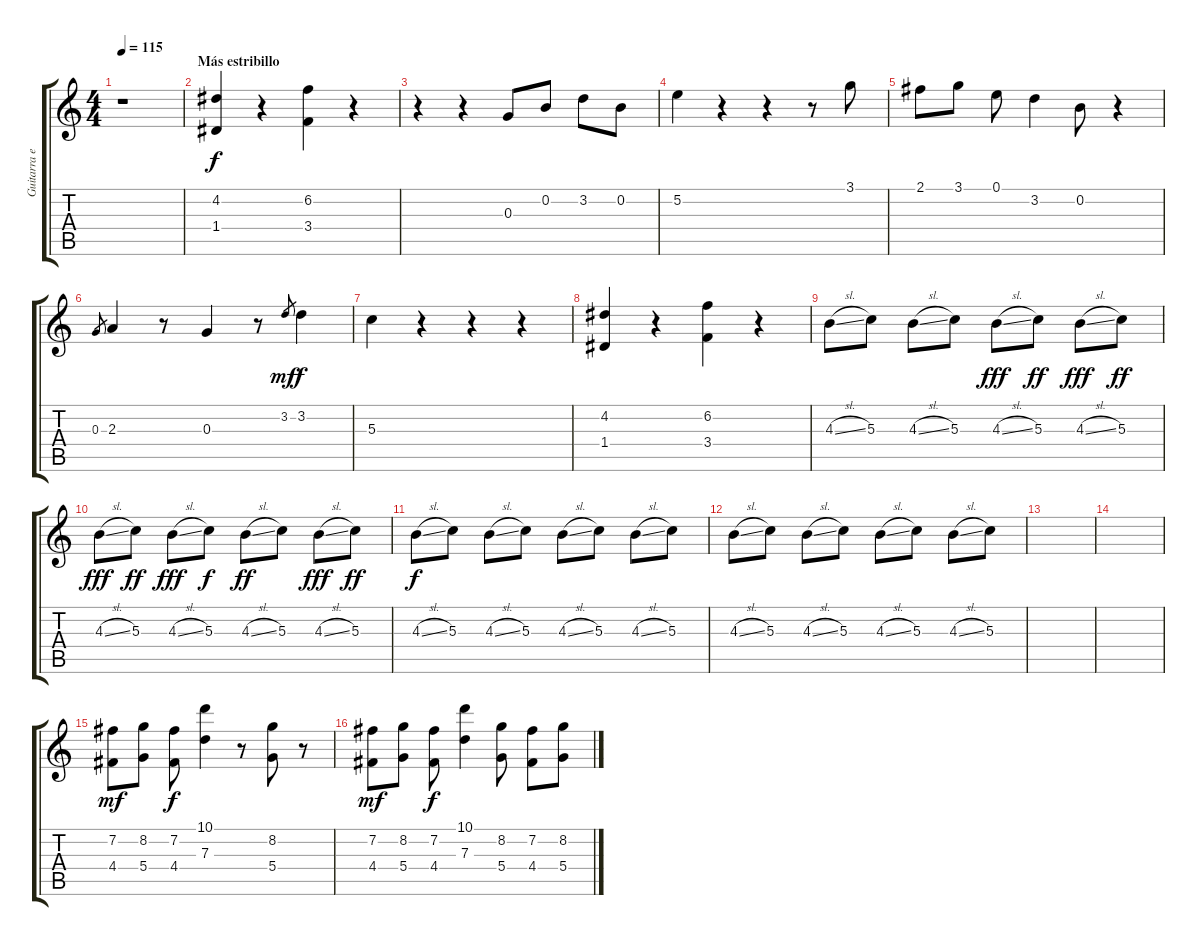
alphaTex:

\track ("Guitarra eléctrica" "Guitarra e") {instrument electricguitarclean}
\staff {score tabs}
\tuning (E4 B3 G3 D3 A2 E2) {hide}
\ts (4 4)
\tempo 115
\clef g2
\ks c
r.1{dy f} |
\section ("" "Más estribillo")
(4.2 1.4).4{volume 14} r.4 (6.2 3.4).4{volume 15} r.4 |
r.4 r.4 0.3.8{volume 10} 0.2.8{volume 10} 3.2.8{volume 10} 0.2.8{volume 10} |
5.2.4{volume 10} r.4 r.4 r.8 3.1.8{volume 10} |
2.1.8{volume 10} 3.1.8{volume 10} 0.1.8{volume 10} 3.2.4{volume 10} 0.2.8 r.4 |
0.3.8{gr} 2.3.4{volume 13} r.8 0.3.4{volume 13} r.8 3.2.8{gr dy mf} 3.2.4{dy f volume 13} |
5.3.4{volume 13} r.4 r.4 r.4 |
(4.2 1.4).4 r.4 (6.2 3.4).4 r.4 |
4.3{sl}.8{volume 12} 5.3.8{volume 10} 4.3{sl}.8{volume 14} 5.3.8{volume 12} 4.3{sl}.8{dy fff volume 14} 5.3.8{dy ff volume 13} 4.3{sl}.8{dy fff volume 14} 5.3.8{dy ff volume 13} |
4.3{sl}.8{dy fff volume 14} 5.3.8{dy ff volume 13} 4.3{sl}.8{dy fff volume 14} 5.3.8{dy f volume 13} 4.3{sl}.8{dy ff volume 14} 5.3.8{volume 13} 4.3{sl}.8{dy fff volume 14} 5.3.8{dy ff volume 13} |
4.3{sl}.8{dy f volume 12} 5.3.8{volume 14} 4.3{sl}.8{volume 14} 5.3.8{volume 14} 4.3{sl}.8{volume 14} 5.3.8{volume 14} 4.3{sl}.8{volume 12} 5.3.8{volume 14} |
4.3{sl}.8{volume 14} 5.3.8{volume 14} 4.3{sl}.8{volume 14} 5.3.8{volume 14} 4.3{sl}.8{volume 14} 5.3.8{volume 14} 4.3{sl}.8{volume 14} 5.3.8{volume 14} |
|
|
(7.2 4.4).8{dy mf volume 5} (8.2 5.4).8{volume 6} (7.2 4.4).8{dy f volume 9} (10.1 7.3).4{volume 9} r.8 (8.2 5.4).8{volume 9} r.8 |
(7.2 4.4).8{dy mf volume 9} (8.2 5.4).8{volume 9} (7.2 4.4).8{dy f volume 9} (10.1 7.3).4{volume 9} (8.2 5.4).8{volume 8} (7.2 4.4).8{volume 6} (8.2 5.4).8{volume 8}
